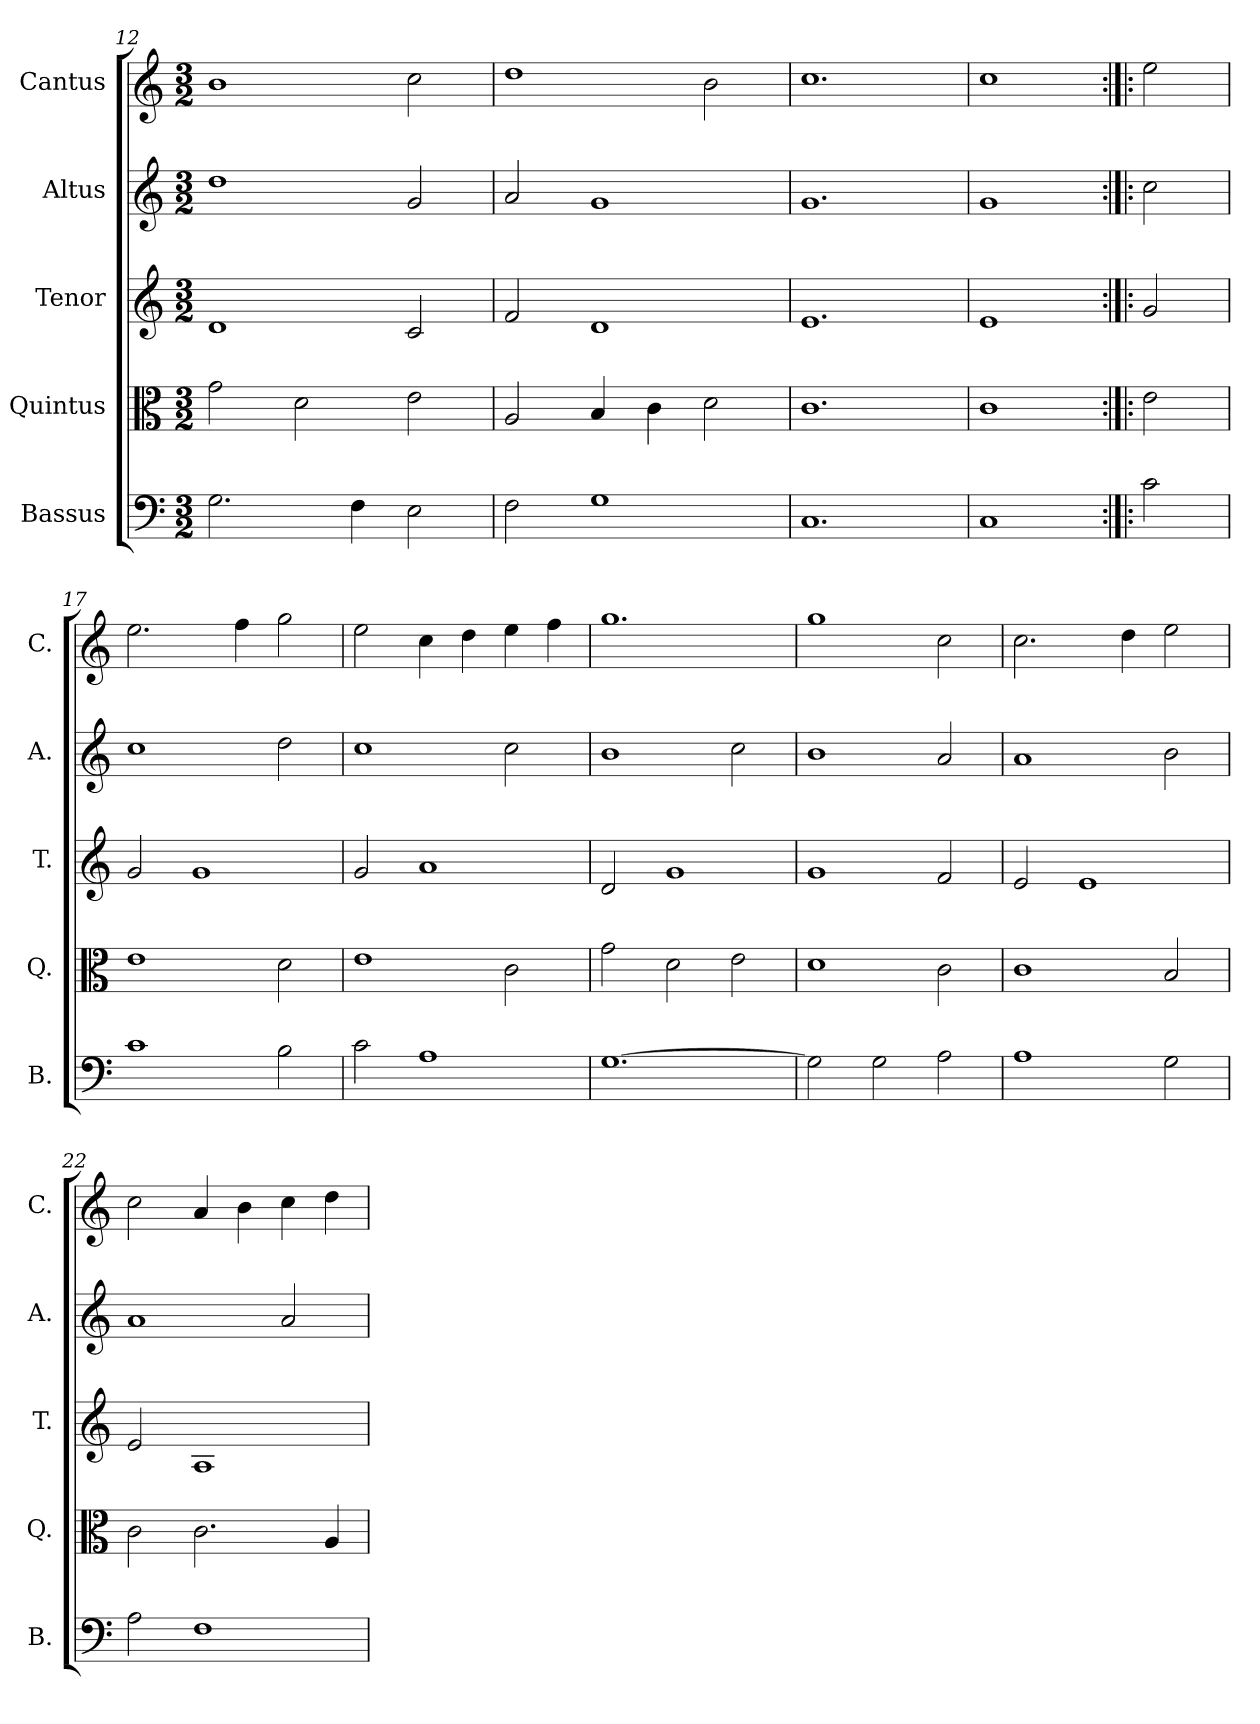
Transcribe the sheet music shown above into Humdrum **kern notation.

**kern	**kern	**kern	**kern	**kern
*part5	*part4	*part3	*part2	*part1
*staff5	*staff4	*staff3	*staff2	*staff1
*I"Bassus	*I"Quintus	*I"Tenor	*I"Altus	*I"Cantus
*I'B.	*I'Q.	*I'T.	*I'A.	*I'C.
*clefF4	*clefC3	*clefG2	*clefG2	*clefG2
*k[]	*k[]	*k[]	*k[]	*k[]
*C:	*C:	*C:	*C:	*C:
*M3/2	*M3/2	*M3/2	*M3/2	*M3/2
=12	=12	=12	=12	=12
2.G\	2g\	1d/	1dd\	1b\
.	2d\	.	.	.
4F\	.	.	.	.
2E\	2e\	2c/	2g/	2cc\
=13	=13	=13	=13	=13
2F\	2A/	2f/	2a/	1dd\
1G\	4B/	1d/	1g/	.
.	4c\	.	.	.
.	2d\	.	.	2b\
=14	=14	=14	=14	=14
1.C/	1.c\	1.e/	1.g/	1.cc\
=15	=15	=15	=15	=15
1C/	1c\	1e/	1g/	1cc\
=16:|!|:	=16:|!|:	=16:|!|:	=16:|!|:	=16:|!|:
2c\	2e\	2g/	2cc\	2ee\
=17	=17	=17	=17	=17
1c\	1e\	2g/	1cc\	2.ee\
.	.	1g/	.	.
.	.	.	.	4ff\
2B\	2d\	.	2dd\	2gg\
=18	=18	=18	=18	=18
2c\	1e\	2g/	1cc\	2ee\
1A\	.	1a/	.	4cc\
.	.	.	.	4dd\
.	2c\	.	2cc\	4ee\
.	.	.	.	4ff\
=19	=19	=19	=19	=19
[1.G\	2g\	2d/	1b\	1.gg\
.	2d\	1g/	.	.
.	2e\	.	2cc\	.
!!LO:LB:g=z
=20	=20	=20	=20	=20
2G\]	1d\	1g/	1b\	1gg\
2G\	.	.	.	.
2A\	2c\	2f/	2a/	2cc\
=21	=21	=21	=21	=21
1A\	1c\	2e/	1a/	2.cc\
.	.	1e/	.	.
.	.	.	.	4dd\
2G\	2B/	.	2b\	2ee\
=22	=22	=22	=22	=22
2A\	2c\	2e/	1a/	2cc\
1F\	2.c\	1A/	.	4a/
.	.	.	.	4b\
.	.	.	2a/	4cc\
.	4A/	.	.	4dd\
=	=	=	=	=
*-	*-	*-	*-	*-
